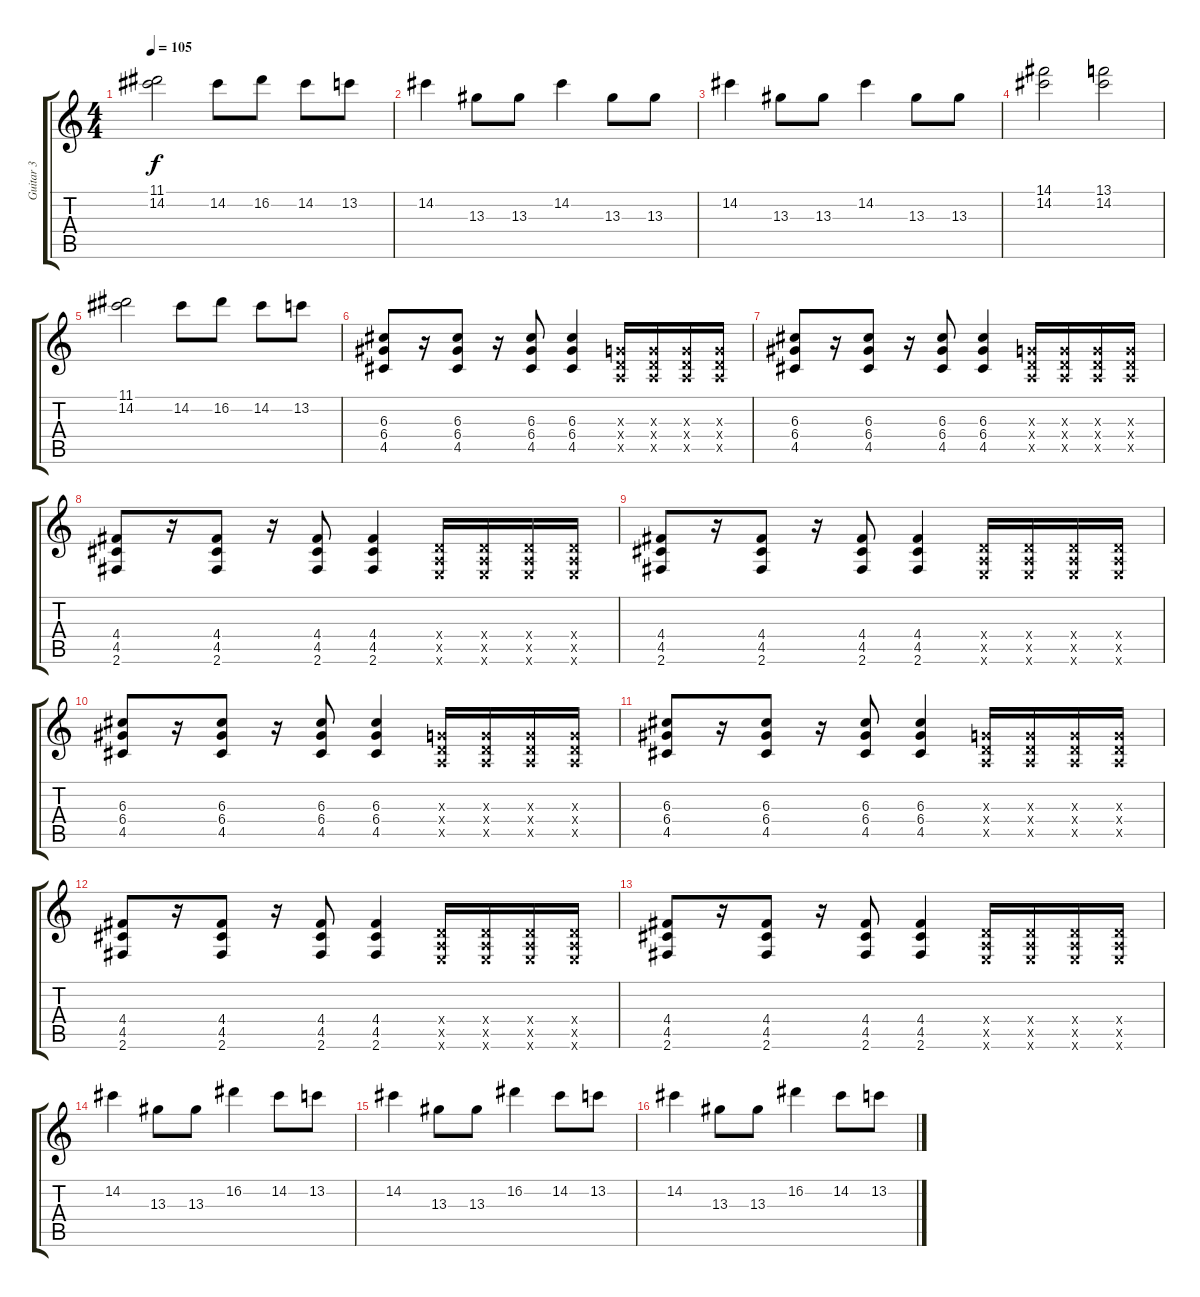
\track ("Guitar 3" "Guitar 3") {instrument distortionguitar}
\staff {score tabs}
\tuning (E4 B3 G3 D3 A2 E2) {hide}
\ts (4 4)
\tempo 105
\clef g2
\ks c
(11.1 14.2).2{dy f} 14.2.8 16.2.8 14.2.8 13.2.8 |
14.2.4 13.3.8 13.3.8 14.2.4 13.3.8 13.3.8 |
14.2.4 13.3.8 13.3.8 14.2.4 13.3.8 13.3.8 |
(14.1 14.2).2 (13.1 14.2).2 |
(11.1 14.2).2 14.2.8 16.2.8 14.2.8 13.2.8 |
(6.3 6.4 4.5).8 r.16 (6.3 6.4 4.5).8 r.16 (6.3 6.4 4.5).8 (6.3 6.4 4.5).4 (0.3{x} 0.4{x} 0.5{x}).16 (0.3{x} 0.4{x} 0.5{x}).16 (0.3{x} 0.4{x} 0.5{x}).16 (0.3{x} 0.4{x} 0.5{x}).16 |
(6.3 6.4 4.5).8 r.16 (6.3 6.4 4.5).8 r.16 (6.3 6.4 4.5).8 (6.3 6.4 4.5).4 (0.3{x} 0.4{x} 0.5{x}).16 (0.3{x} 0.4{x} 0.5{x}).16 (0.3{x} 0.4{x} 0.5{x}).16 (0.3{x} 0.4{x} 0.5{x}).16 |
(4.4 4.5 2.6).8 r.16 (4.4 4.5 2.6).8 r.16 (4.4 4.5 2.6).8 (4.4 4.5 2.6).4 (0.4{x} 0.5{x} 0.6{x}).16 (0.4{x} 0.5{x} 0.6{x}).16 (0.4{x} 0.5{x} 0.6{x}).16 (0.4{x} 0.5{x} 0.6{x}).16 |
(4.4 4.5 2.6).8 r.16 (4.4 4.5 2.6).8 r.16 (4.4 4.5 2.6).8 (4.4 4.5 2.6).4 (0.4{x} 0.5{x} 0.6{x}).16 (0.4{x} 0.5{x} 0.6{x}).16 (0.4{x} 0.5{x} 0.6{x}).16 (0.4{x} 0.5{x} 0.6{x}).16 |
(6.3 6.4 4.5).8 r.16 (6.3 6.4 4.5).8 r.16 (6.3 6.4 4.5).8 (6.3 6.4 4.5).4 (0.3{x} 0.4{x} 0.5{x}).16 (0.3{x} 0.4{x} 0.5{x}).16 (0.3{x} 0.4{x} 0.5{x}).16 (0.3{x} 0.4{x} 0.5{x}).16 |
(6.3 6.4 4.5).8 r.16 (6.3 6.4 4.5).8 r.16 (6.3 6.4 4.5).8 (6.3 6.4 4.5).4 (0.3{x} 0.4{x} 0.5{x}).16 (0.3{x} 0.4{x} 0.5{x}).16 (0.3{x} 0.4{x} 0.5{x}).16 (0.3{x} 0.4{x} 0.5{x}).16 |
(4.4 4.5 2.6).8 r.16 (4.4 4.5 2.6).8 r.16 (4.4 4.5 2.6).8 (4.4 4.5 2.6).4 (0.4{x} 0.5{x} 0.6{x}).16 (0.4{x} 0.5{x} 0.6{x}).16 (0.4{x} 0.5{x} 0.6{x}).16 (0.4{x} 0.5{x} 0.6{x}).16 |
(4.4 4.5 2.6).8 r.16 (4.4 4.5 2.6).8 r.16 (4.4 4.5 2.6).8 (4.4 4.5 2.6).4 (0.4{x} 0.5{x} 0.6{x}).16 (0.4{x} 0.5{x} 0.6{x}).16 (0.4{x} 0.5{x} 0.6{x}).16 (0.4{x} 0.5{x} 0.6{x}).16 |
14.2.4 13.3.8 13.3.8 16.2.4 14.2.8 13.2.8 |
14.2.4 13.3.8 13.3.8 16.2.4 14.2.8 13.2.8 |
14.2.4 13.3.8 13.3.8 16.2.4 14.2.8 13.2.8
